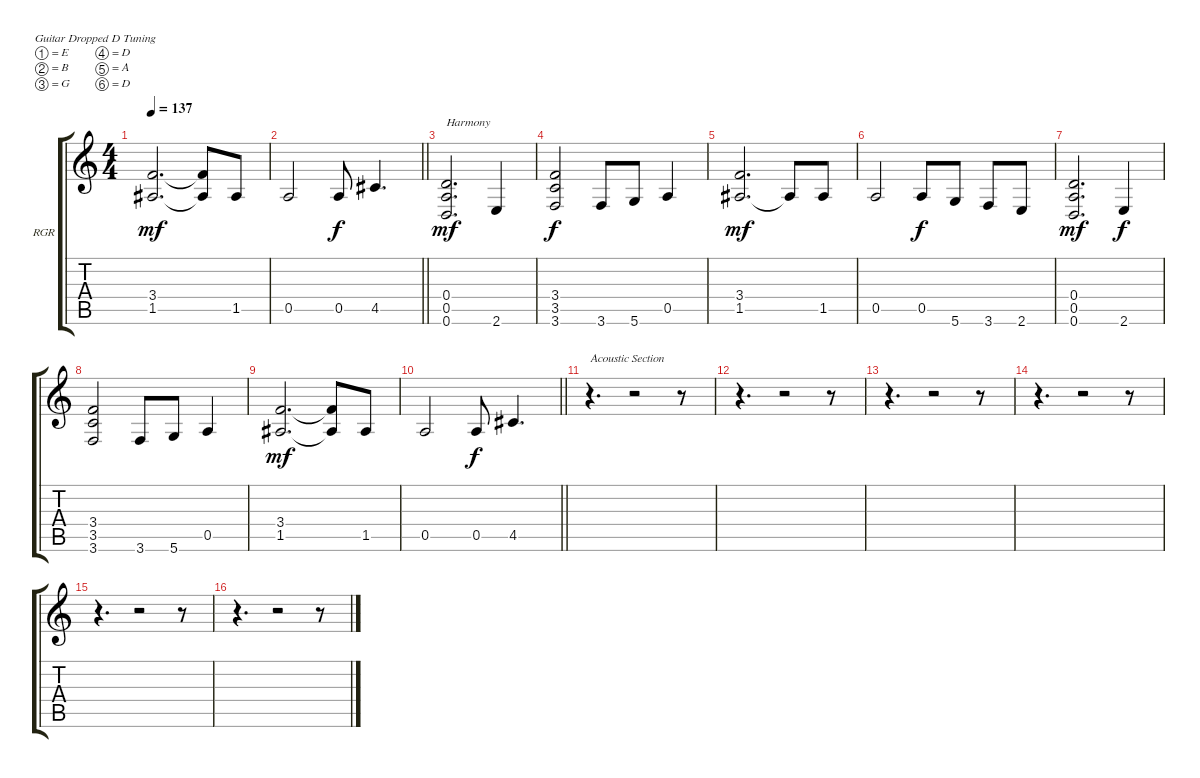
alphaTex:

\defaultSystemsLayout 4
\bracketExtendMode groupsimilarinstruments
\firstSystemTrackNameOrientation horizontal
\otherSystemsTrackNameOrientation horizontal
\track ("Rhythm Guitar(Right)" "RGR") {instrument distortionguitar}
\staff {score tabs}
\tuning (E4 B3 G3 D3 A2 D2)
\ts (4 4)
\tempo 137
\clef g2
\ks c
(1.5 3.4).2{d dy mf} (1.5{t} 3.4{t}).8 1.5.8 |
\barLineRight lightlight
0.5.2 0.5.8{dy f} 4.5.4{d} |
(0.6 0.5 0.4).2{d txt "Harmony" dy mf} 2.6.4 |
(3.6 3.5 3.4).2{dy f} 3.6.8 5.6.8 0.5.4 |
(1.5 3.4).2{d dy mf} 1.5{t}.8 1.5.8 |
0.5.2 0.5.8{dy f} 5.6.8 3.6.8 2.6.8 |
(0.6 0.5 0.4).2{d dy mf} 2.6.4{dy f} |
(3.6 3.5 3.4).2 3.6.8 5.6.8 0.5.4 |
(1.5 3.4).2{d dy mf} (1.5{t} 3.4{t}).8 1.5.8 |
\barLineRight lightlight
0.5.2 0.5.8{dy f} 4.5.4{d} |
r.4{d txt "Acoustic Section"} r.2 r.8 |
r.4{d} r.2 r.8 |
r.4{d} r.2 r.8 |
r.4{d} r.2 r.8 |
r.4{d} r.2 r.8 |
r.4{d} r.2 r.8
